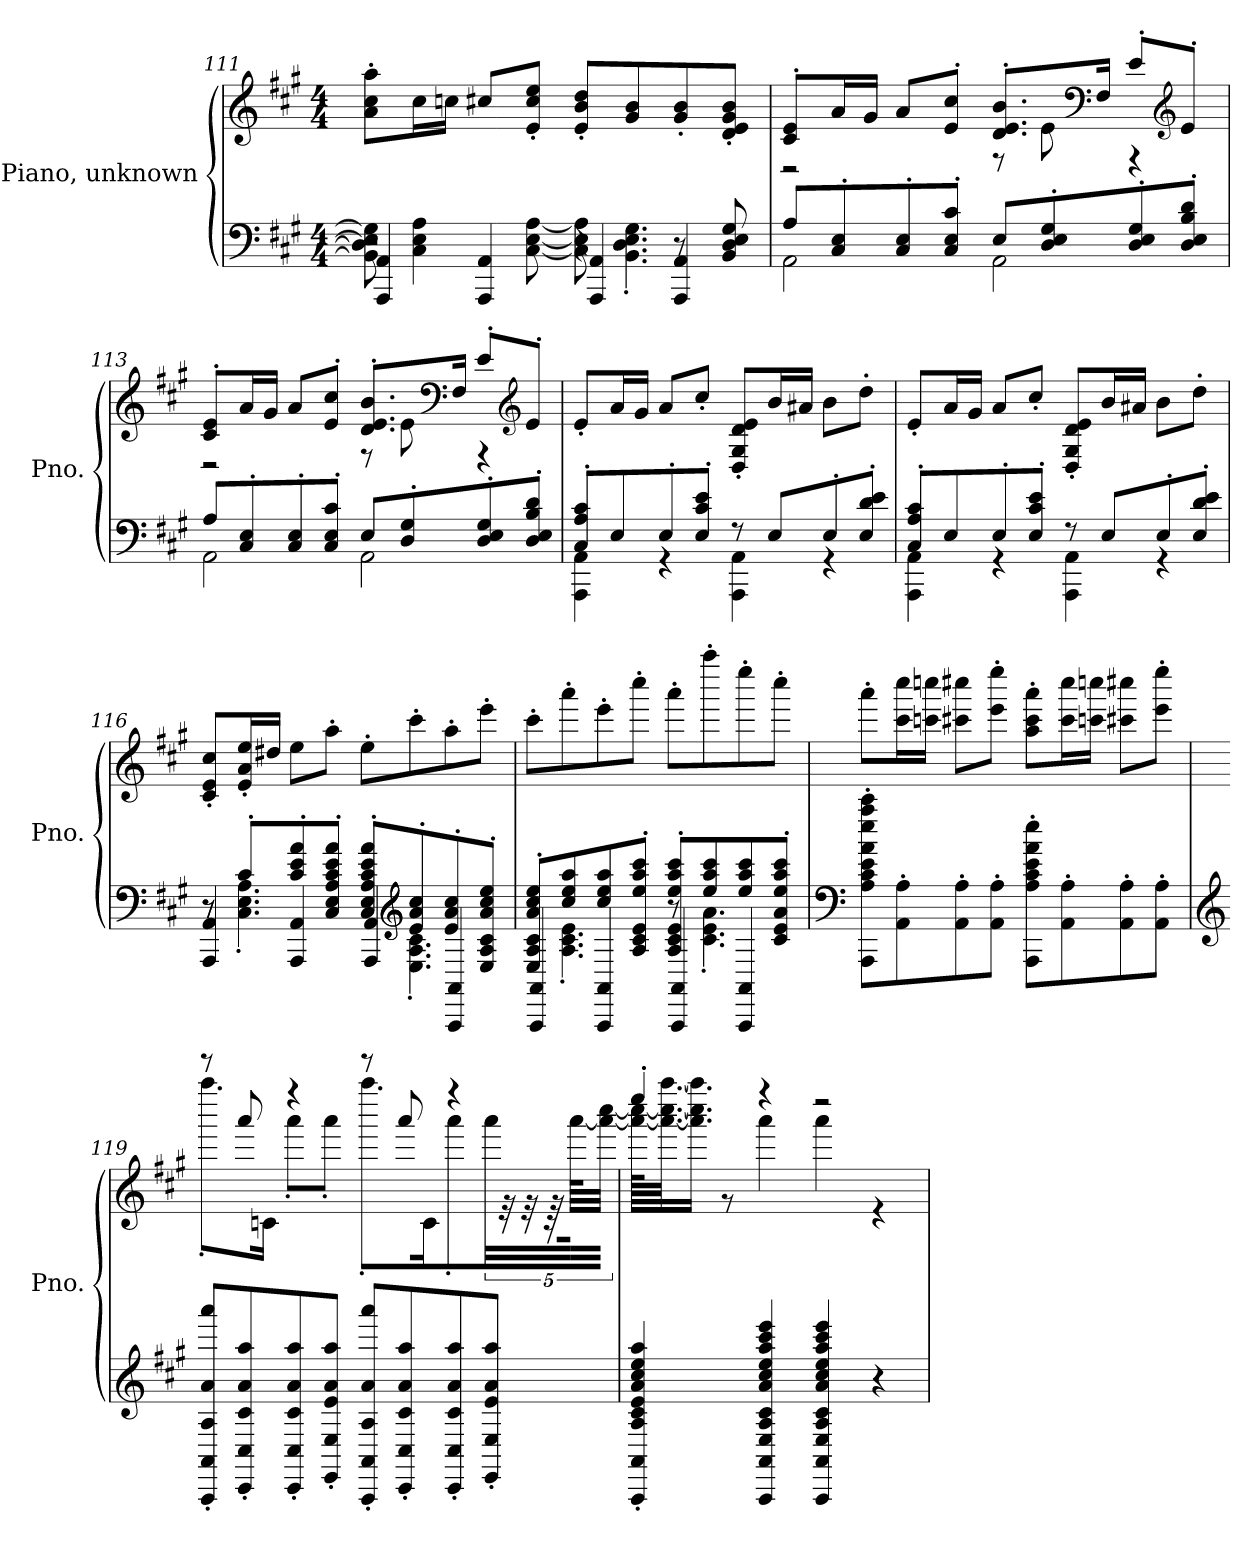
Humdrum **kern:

**kern	**kern
*part1	*part1
*staff2	*staff1
*I"Piano, unknown	*
*I'Pno.	*
*clefF4	*clefG2
*k[f#c#g#]	*k[f#c#g#]
*M4/4	*M4/4
=111	=111
*^	*
*	*^	*
2r	8BB\] 8D\] 8E\] 8G#\]	4AAA/ 4AA/	8a\' 8cc#\' 8aa\'L
.	4C#\ 4E\ 4A\	.	16cc#\L
.	.	.	16ccn\JJ
.	.	4AAA/ 4AA/	8cc#X/L
.	[8C#\ [8E\ [8A\	.	8e/' 8cc#/' 8ee/'J
4r	8C#\] 8E\] 8A\]	4AAA/ 4AA/	8e/' 8b/' 8dd/'L
.	4.BB\' 4.D\' 4.E\' 4.G#\'	.	8g#/ 8b/
8r	.	4AAA/ 4AA/	8g#/' 8b/'
8BB/ 8D/ 8E/ 8G#/	.	.	8d/' 8e/' 8g#/' 8b/'J
*	*v	*v	*
!!LO:LB:g=z
=112	=112	=112
*	*	*^
8A/L	2AA\	8c#/' 8e/'L	2r
8C#/' 8E/'	.	16a/L	.
.	.	16g#/JJ	.
8C#/' 8E/'	.	8a/L	.
8C#/' 8E/' 8c#/'J	.	8e/' 8cc#/'J	.
8E/L	2AA\	8.d/' 8.e/' 8.b/'L	8r
8D/' 8E/' 8G#/'	.	.	8e\
*	*	*clefF4	*
.	.	16F#/Jk	.
8D/' 8E/' 8G#/'	.	8e'/L	4r
*	*	*clefG2	*
8D/' 8E/' 8B/' 8d/'J	.	8e'/J	.
=113	=113	=113	=113
8A/L	2AA\	8c#/' 8e/'L	2r
8C#/' 8E/'	.	16a/L	.
.	.	16g#/JJ	.
8C#/' 8E/'	.	8a/L	.
8C#/' 8E/' 8c#/'J	.	8e/' 8cc#/'J	.
8E/L	2AA\	8.d/' 8.e/' 8.b/'L	8r
8D/' 8G#/'	.	.	8e\
*	*	*clefF4	*
.	.	16F#/Jk	.
8D/' 8E/' 8G#/'	.	8e'/L	4r
*	*	*clefG2	*
8D/' 8E/' 8B/' 8d/'J	.	8e'/J	.
*	*	*v	*v
!!LO:LB:g=z
=114	=114	=114
8C#/' 8A/' 8c#/'L	4AAA\ 4AA\	8e'/L
8E/	.	16a/L
.	.	16g#/JJ
8E'/	4r	8a/L
8E/' 8c#/' 8e/'J	.	8cc#'/J
8r	4AAA\ 4AA\	8D/' 8G#/' 8d/' 8e/'L
8E/L	.	16b/L
.	.	16a#X/JJ
8E'/	4r	8b\L
8E/' 8d/' 8e/'J	.	8dd'\J
=115	=115	=115
8C#/' 8A/' 8c#/'L	4AAA\ 4AA\	8e'/L
8E/	.	16a/L
.	.	16g#/JJ
8E'/	4r	8a/L
8E/' 8c#/' 8e/'J	.	8cc#'/J
8r	4AAA\ 4AA\	8D/' 8G#/' 8d/' 8e/'L
8E/L	.	16b/L
.	.	16a#X/JJ
8E'/	4r	8b\L
8E/' 8d/' 8e/'J	.	8dd'\J
=116	=116	=116
*	*^	*
8r	8r	4AAA/ 4AA/	8c#/' 8e/' 8cc#/'L
8c#'/L	4.C#\' 4.E\' 4.A\'	.	16e/' 16a/' 16ee/'L
.	.	.	16dd#X/JJ
8c#/' 8e/' 8a/'	.	4AAA/ 4AA/	8ee\L
8C#/' 8E/' 8A/' 8c#/' 8e/' 8a/'J	.	.	8aa'\J
8C#/' 8E/' 8A/' 8c#/' 8e/' 8a/'L	8r	4AAA/ 4AA/	8ee'\L
*clefG2	*	*	*
8e/' 8a/' 8cc#/'	4.E\' 4.A\' 4.c#\'	.	8ccc#'\
8e/' 8a/' 8cc#/'	.	4AAA/ 4AA/	8aa'\
8E/' 8A/' 8c#/' 8a/' 8cc#/' 8ee/'J	.	.	8eee'\J
!!LO:LB:g=z
=117	=117	=117	=117
8E/' 8A/' 8c#/' 8a/' 8cc#/' 8ee/'L	8r	4AAA/ 4AA/	8ccc#'\L
8cc#/ 8ee/ 8aa/	4.A\' 4.c#\' 4.e\'	.	8aaa'\
8cc#/ 8ee/ 8aa/	.	4AAA/ 4AA/	8eee'\
8A/' 8c#/' 8e/' 8ee/' 8aa/' 8ccc#/'J	.	.	8cccc#'\J
8A/' 8c#/' 8e/' 8ee/' 8aa/' 8ccc#/'L	8r	4AAA/ 4AA/	8aaa'\L
8ee/ 8aa/ 8ccc#/	4.c#\' 4.e\' 4.a\'	.	8aaaa'\
8ee/ 8aa/ 8ccc#/	.	4AAA/ 4AA/	8eeee'\
8c#/' 8e/' 8a/' 8ee/' 8aa/' 8ccc#/'J	.	.	8cccc#'\J
*v	*v	*v	*
=118	=118
*clefF4	*
8AAA\' 8A\' 8c#\' 8e\' 8a\' 8ee\' 8aa\' 8ccc#\'L	8aaa'\L
8AA\' 8A\'	16ccc#\ 16cccc#\L
.	16cccn\ 16ccccn\JJ
8AA\' 8A\'	8ccc#X\ 8cccc#X\L
8AA\' 8A\'J	8eee\' 8eeee\'J
8AAA\' 8A\' 8c#\' 8e\' 8a\' 8ee\'L	8aa\' 8ccc#\' 8aaa\'L
8AA\' 8A\'	16ccc#\ 16cccc#\L
.	16cccn\ 16ccccn\JJ
8AA\' 8A\'	8ccc#X\ 8cccc#X\L
8AA\' 8A\'J	8eee\' 8eeee\'J
!!LO:LB:g=z
=119	=119
*clefG2	*
*	*^
8AAA/' 8AA/' 8A/' 8a/' 8aaa/'L	8r	8.aaaa'\L
8CC#/' 8C#/' 8c#/' 8a/' 8aa/'	8aaa/	.
.	.	16cn\Jk
8CC#/' 8C#/' 8c#/' 8a/' 8aa/'	4r	8aaa'\L
8EE/' 8E/' 8e/' 8a/' 8aa/'J	.	8aaa'\J
8AAA/' 8AA/' 8A/' 8a/' 8aaa/'L	8r	8.aaaa'\L
8CC#/' 8C#/' 8c#/' 8a/' 8aa/'	8aaa/	.
.	.	16c\K
8CC#/' 8C#/' 8c#/' 8a/' 8aa/'	4r	8aaa'\
8EE/' 8E/' 8e/' 8a/' 8aa/'J	.	40aaa\Jkk
.	.	40r
.	.	40r
.	.	80r
.	.	[80aaa\KLLL
.	.	40aaa\_ [40cccc#\JJJ
=120	=120	=120
4AAA/' 4AA/' 4A/' 4c#/' 4e/' 4a/' 4cc#/' 4ee/' 4aa/'	4eeee'/	128aaa\_ 128cccc#\_KLLLL
.	.	64.aaa\_ 64.cccc#\_ [64.aaaa\JJ
.	.	16.aaa\] 16.cccc#\] 16.aaaa\]JJ
.	.	8r
4AAA/ 4AA/ 4E/ 4A/ 4c#/ 4a/ 4cc#/ 4ee/ 4aa/ 4ccc#/ 4eee/	4r	4aaa\
4AAA/ 4AA/ 4E/ 4A/ 4c#/ 4a/ 4cc#/ 4ee/ 4aa/ 4ccc#/ 4eee/	2r	4aaa\
4r	.	4r
*	*v	*v
=	=
*-	*-
